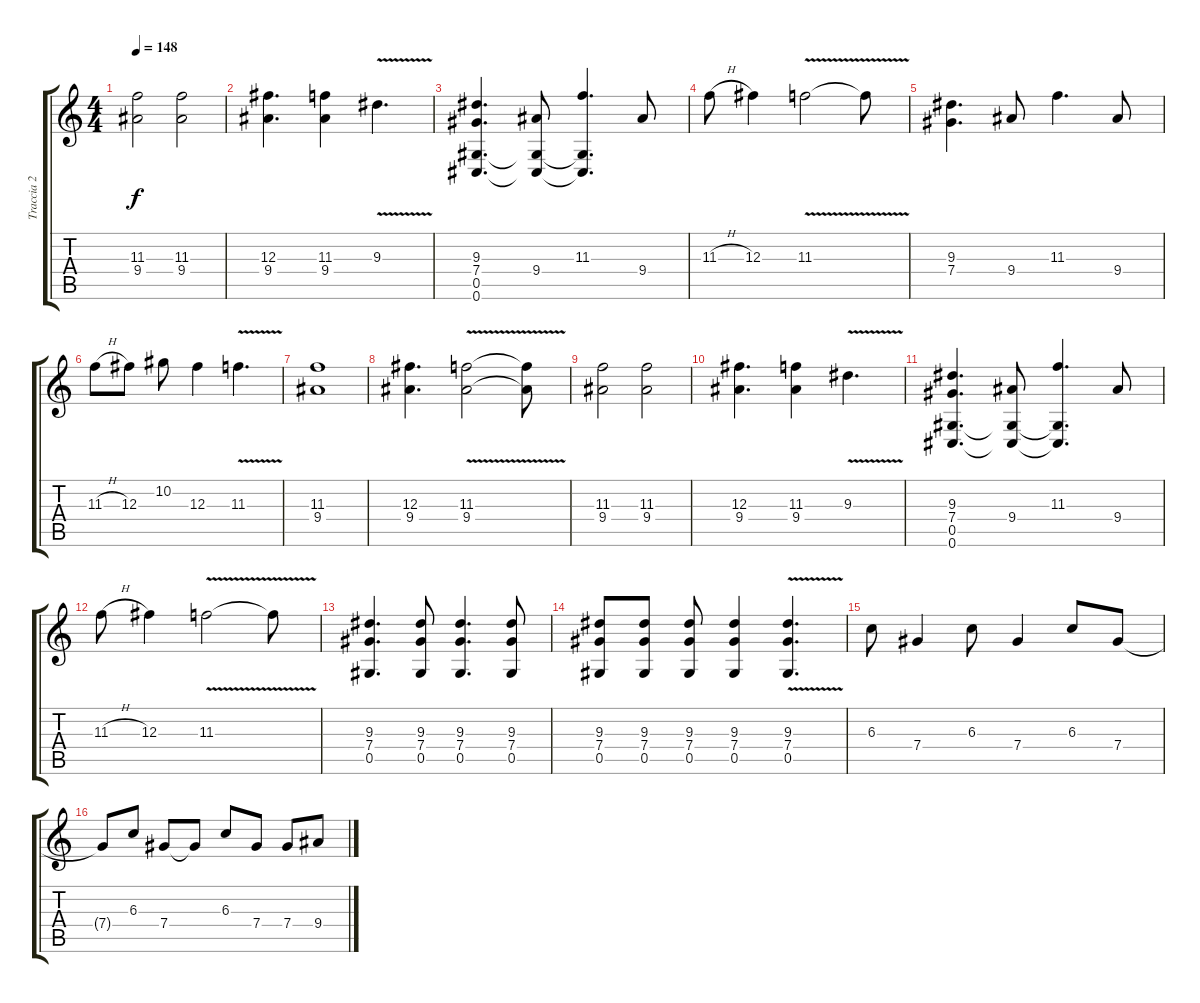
\track ("Traccia 2" "Traccia 2") {solo instrument distortionguitar}
\staff {score tabs}
\tuning (Eb4 Bb3 Gb3 Db3 Ab2 Db2) {hide}
\ts (4 4)
\tempo 148
\clef g2
\ks c
(11.3 9.4).2{dy f} (11.3 9.4).2 |
(12.3 9.4).4{d} (11.3 9.4).4 9.3{v}.4{d} |
(9.3 7.4 0.5 0.6).4{d} (9.4 0.5{t} 0.6{t}).8 (11.3 0.5{t} 0.6{t}).4{d} 9.4.8 |
11.3{h}.8 12.3.4 11.3{v}.2 11.3{t}.8 |
(9.3 7.4).4{d} 9.4.8 11.3.4{d} 9.4.8 |
11.3{h}.8 12.3.8 10.2.8 12.3.4 11.3{v}.4{d} |
(11.3 9.4).1{instrument distortionguitar} |
(12.3 9.4).4{d} (11.3{v} 9.4).2 (11.3{t} 9.4{t}).8 |
(11.3 9.4).2 (11.3 9.4).2 |
(12.3 9.4).4{d} (11.3 9.4).4 9.3{v}.4{d} |
(9.3 7.4 0.5 0.6).4{d} (9.4 0.5{t} 0.6{t}).8 (11.3 0.5{t} 0.6{t}).4{d} 9.4.8 |
11.3{h}.8 12.3.4 11.3{v}.2 11.3{t}.8 |
(9.3 7.4 0.5).4{d} (9.3 7.4 0.5).8 (9.3 7.4 0.5).4{d} (9.3 7.4 0.5).8 |
(9.3 7.4 0.5).8 (9.3 7.4 0.5).8 (9.3 7.4 0.5).8 (9.3 7.4 0.5).4 (9.3{v} 7.4 0.5).4{d} |
6.3.8 7.4.4 6.3.8 7.4.4 6.3.8 7.4.8 |
7.4{t}.8 6.3.8 7.4.8 7.4{t}.8 6.3.8 7.4.8 7.4.8 9.4.8
